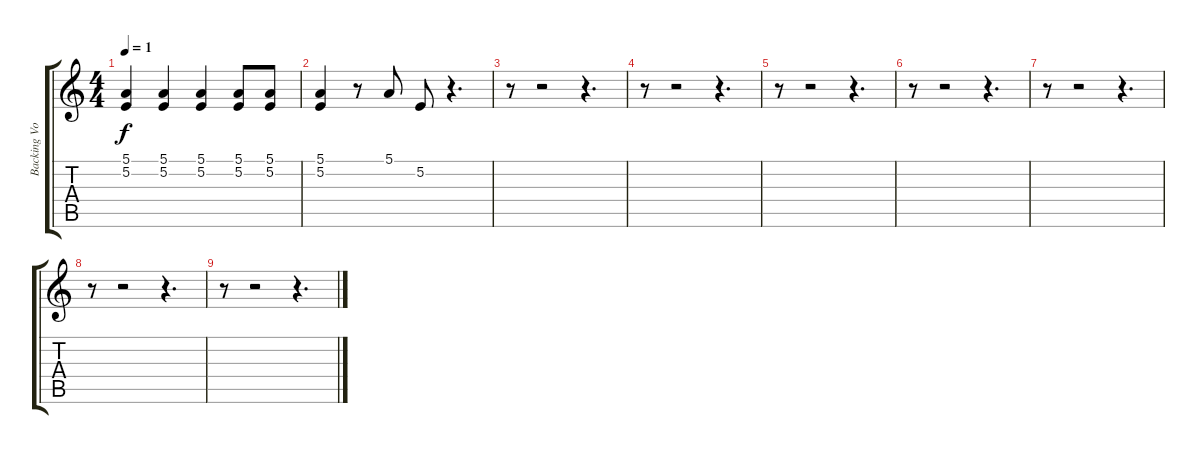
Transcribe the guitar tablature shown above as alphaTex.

\track ("Backing Vocal 2" "Backing Vo") {instrument lead6voice}
\staff {score tabs}
\tuning (E4 B3 G3 D3 A2 E2) {hide}
\ts (4 4)
\tempo 1
\clef g2
\ks c
(5.1 5.2).4{dy f} (5.1 5.2).4 (5.1 5.2).4 (5.1 5.2).8 (5.1 5.2).8 |
(5.1 5.2).4 r.8 5.1.8 5.2.8 r.4{d} |
r.8 r.2 r.4{d} |
r.8 r.2 r.4{d} |
r.8 r.2 r.4{d} |
r.8 r.2 r.4{d} |
r.8 r.2 r.4{d} |
r.8 r.2 r.4{d} |
r.8 r.2 r.4{d}
